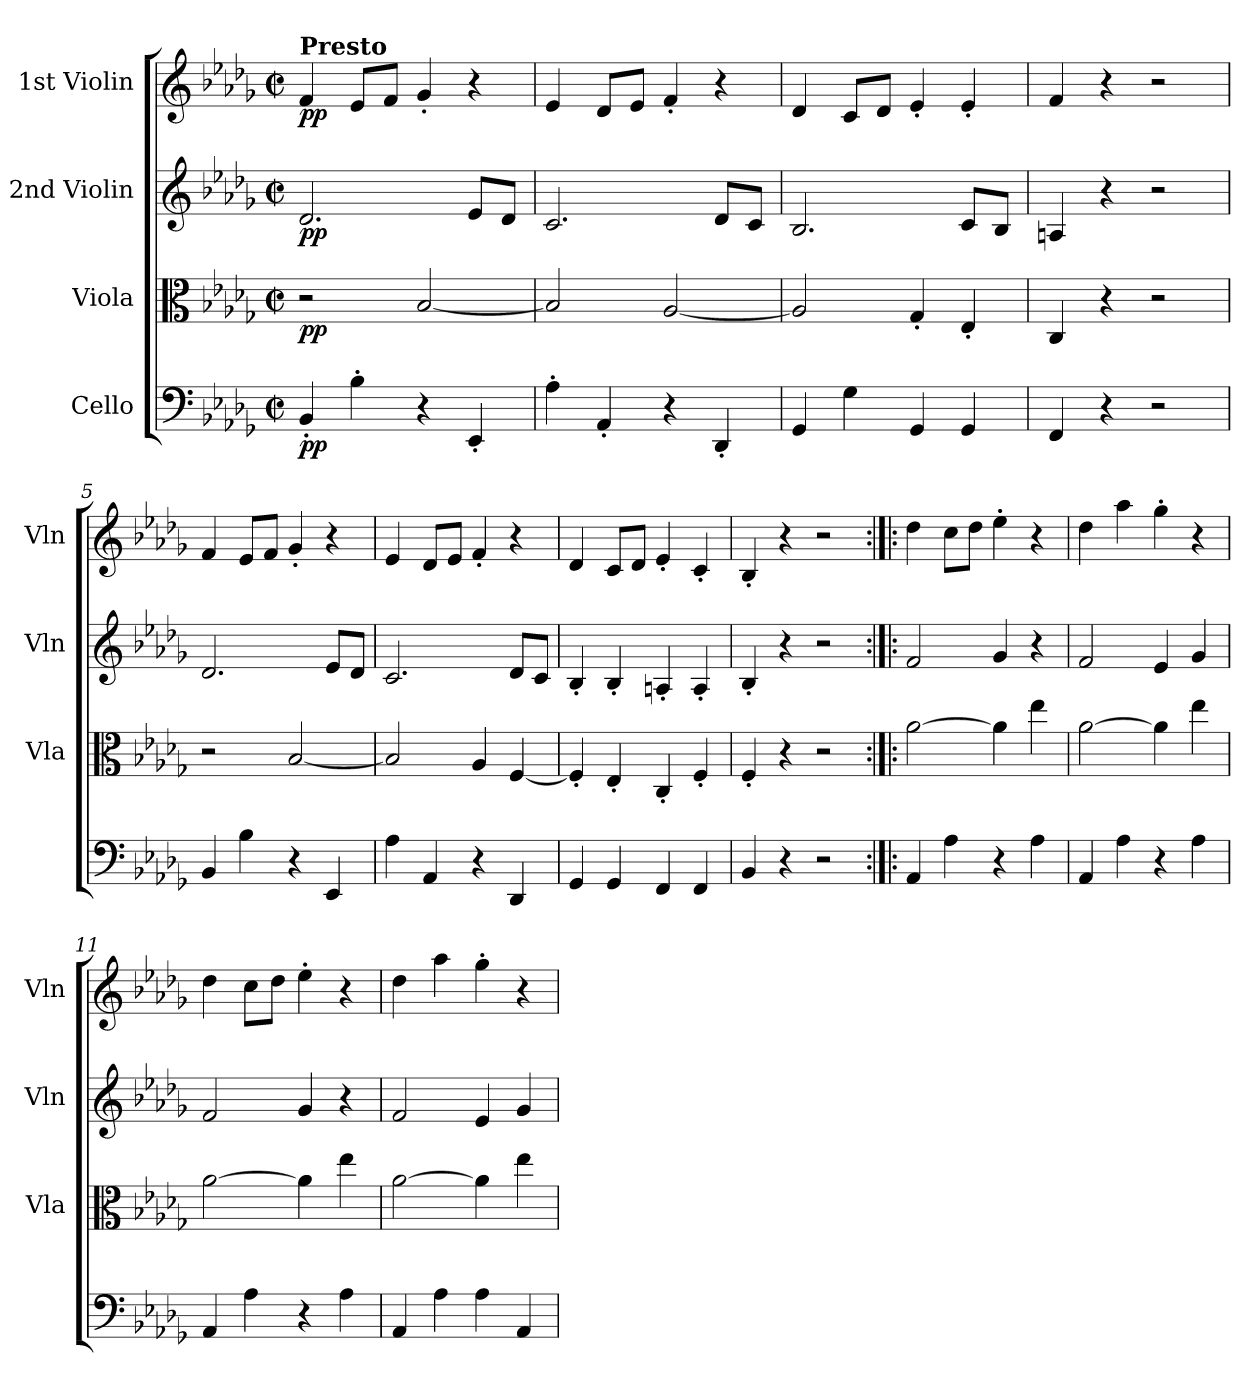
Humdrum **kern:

**kern	**dynam	**kern	**dynam	**kern	**dynam	**kern	**dynam
*part4	*part4	*part3	*part3	*part2	*part2	*part1	*part1
*staff4	*staff4	*staff3	*staff3	*staff2	*staff2	*staff1	*staff1
*I"Cello	*	*I"Viola	*	*I"2nd Violin	*	*I"1st Violin	*
*	*	*I'Vla	*	*I'Vln	*	*I'Vln	*
*clefF4	*	*clefC3	*	*clefG2	*	*clefG2	*
*k[b-e-a-d-g-]	*	*k[b-e-a-d-g-]	*	*k[b-e-a-d-g-]	*	*k[b-e-a-d-g-]	*
*b-:	*	*b-:	*	*b-:	*	*b-:	*
*M2/2	*	*M2/2	*	*M2/2	*	*M2/2	*
*met(c|)	*	*met(c|)	*	*met(c|)	*	*met(c|)	*
=1	=1	=1	=1	=1	=1	=1	=1
!	!	!	!	!	!	!LO:TX:a:B:t=Presto	!
!	!LO:DY:b	!	!LO:DY:b	!	!LO:DY:b	!	!LO:DY:b
4BB-'/	pp	2r	pp	2.d-/	pp	4f/	pp
4B-'\	.	.	.	.	.	8e-/L	.
.	.	.	.	.	.	8f/J	.
4r	.	[2B-/	.	.	.	4g-'/	.
4EE-'/	.	.	.	8e-/L	.	4r	.
.	.	.	.	8d-/J	.	.	.
=2	=2	=2	=2	=2	=2	=2	=2
4A-'\	.	2B-/]	.	2.c/	.	4e-/	.
4AA-'/	.	.	.	.	.	8d-/L	.
.	.	.	.	.	.	8e-/J	.
4r	.	[2A-/	.	.	.	4f'/	.
4DD-'/	.	.	.	8d-/L	.	4r	.
.	.	.	.	8c/J	.	.	.
=3	=3	=3	=3	=3	=3	=3	=3
4GG-/	.	2A-/]	.	2.B-/	.	4d-/	.
4G-\	.	.	.	.	.	8c/L	.
.	.	.	.	.	.	8d-/J	.
4GG-/	.	4G-'/	.	.	.	4e-'/	.
4GG-/	.	4E-'/	.	8c/L	.	4e-'/	.
.	.	.	.	8B-/J	.	.	.
=4	=4	=4	=4	=4	=4	=4	=4
4FF/	.	4C/	.	4An/	.	4f/	.
4r	.	4r	.	4r	.	4r	.
2r	.	2r	.	2r	.	2r	.
=5	=5	=5	=5	=5	=5	=5	=5
4BB-/	.	2r	.	2.d-/	.	4f/	.
4B-\	.	.	.	.	.	8e-/L	.
.	.	.	.	.	.	8f/J	.
4r	.	[2B-/	.	.	.	4g-'/	.
4EE-/	.	.	.	8e-/L	.	4r	.
.	.	.	.	8d-/J	.	.	.
=6	=6	=6	=6	=6	=6	=6	=6
4A-\	.	2B-/]	.	2.c/	.	4e-/	.
4AA-/	.	.	.	.	.	8d-/L	.
.	.	.	.	.	.	8e-/J	.
4r	.	4A-/	.	.	.	4f'/	.
4DD-/	.	[4F/	.	8d-/L	.	4r	.
.	.	.	.	8c/J	.	.	.
=7	=7	=7	=7	=7	=7	=7	=7
4GG-/	.	4F'/]	.	4B-'/	.	4d-/	.
4GG-/	.	4E-'/	.	4B-'/	.	8c/L	.
.	.	.	.	.	.	8d-/J	.
4FF/	.	4C'/	.	4An'/	.	4e-'/	.
4FF/	.	4F'/	.	4A'/	.	4c'/	.
!!LO:LB:g=z
=8	=8	=8	=8	=8	=8	=8	=8
4BB-/	.	4F'/	.	4B-'/	.	4B-'/	.
4r	.	4r	.	4r	.	4r	.
2r	.	2r	.	2r	.	2r	.
=9:|!|:	=9:|!|:	=9:|!|:	=9:|!|:	=9:|!|:	=9:|!|:	=9:|!|:	=9:|!|:
4AA-/	.	[2a-\	.	2f/	.	4dd-\	.
4A-\	.	.	.	.	.	8cc\L	.
.	.	.	.	.	.	8dd-\J	.
4r	.	4a-\]	.	4g-/	.	4ee-'\	.
4A-\	.	4ee-\	.	4r	.	4r	.
=10	=10	=10	=10	=10	=10	=10	=10
4AA-/	.	[2a-\	.	2f/	.	4dd-\	.
4A-\	.	.	.	.	.	4aa-\	.
4r	.	4a-\]	.	4e-/	.	4gg-'\	.
4A-\	.	4ee-\	.	4g-/	.	4r	.
=11	=11	=11	=11	=11	=11	=11	=11
4AA-/	.	[2a-\	.	2f/	.	4dd-\	.
4A-\	.	.	.	.	.	8cc\L	.
.	.	.	.	.	.	8dd-\J	.
4r	.	4a-\]	.	4g-/	.	4ee-'\	.
4A-\	.	4ee-\	.	4r	.	4r	.
=12	=12	=12	=12	=12	=12	=12	=12
4AA-/	.	[2a-\	.	2f/	.	4dd-\	.
4A-\	.	.	.	.	.	4aa-\	.
4A-\	.	4a-\]	.	4e-/	.	4gg-'\	.
4AA-/	.	4ee-\	.	4g-/	.	4r	.
=	=	=	=	=	=	=	=
*-	*-	*-	*-	*-	*-	*-	*-
